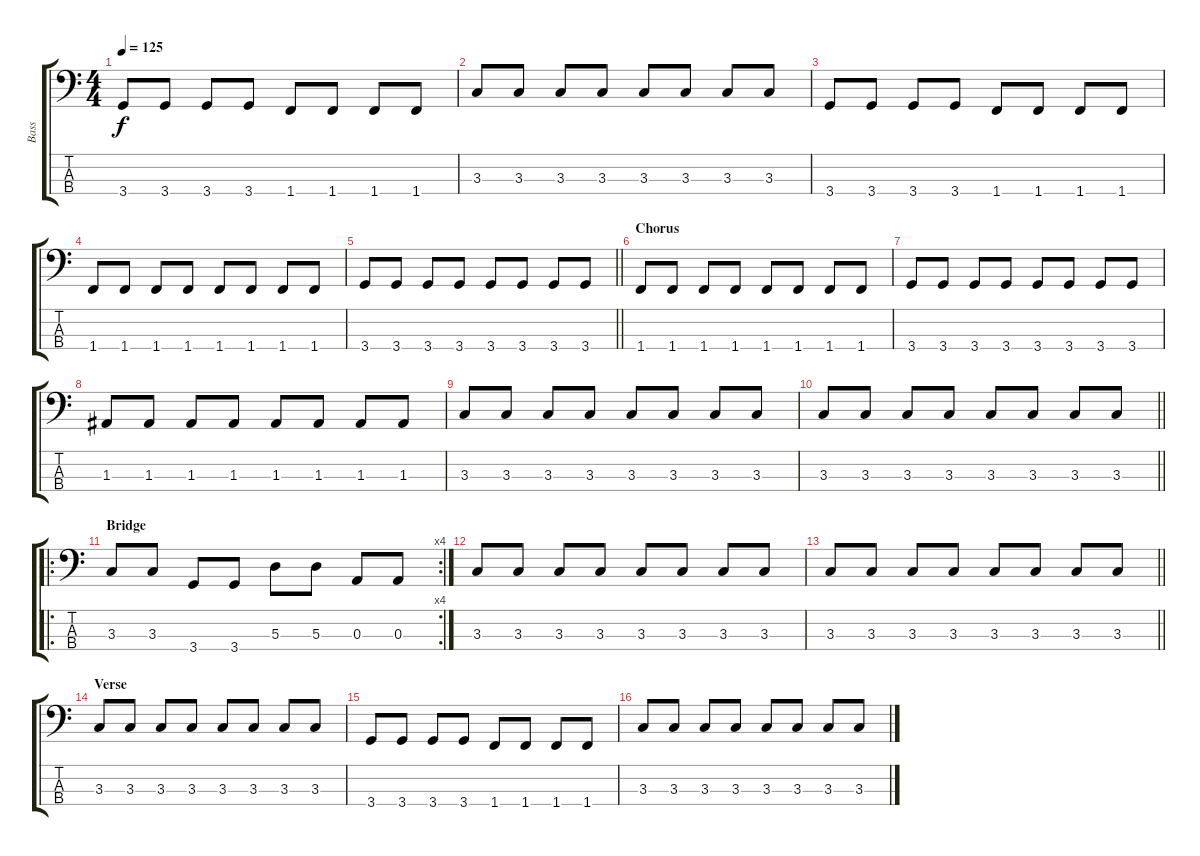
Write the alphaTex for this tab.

\track ("Bass" "Bass") {instrument electricbasspick}
\staff {score tabs}
\tuning (G2 D2 A1 E1) {hide}
\ts (4 4)
\tempo 125
\clef f4
\ks c
3.4.8{dy f} 3.4.8 3.4.8 3.4.8 1.4.8 1.4.8 1.4.8 1.4.8 |
3.3.8 3.3.8 3.3.8 3.3.8 3.3.8 3.3.8 3.3.8 3.3.8 |
3.4.8 3.4.8 3.4.8 3.4.8 1.4.8 1.4.8 1.4.8 1.4.8 |
1.4.8 1.4.8 1.4.8 1.4.8 1.4.8 1.4.8 1.4.8 1.4.8 |
\barLineRight lightlight
3.4.8 3.4.8 3.4.8 3.4.8 3.4.8 3.4.8 3.4.8 3.4.8 |
\section ("" "Chorus")
1.4.8 1.4.8 1.4.8 1.4.8 1.4.8 1.4.8 1.4.8 1.4.8 |
3.4.8 3.4.8 3.4.8 3.4.8 3.4.8 3.4.8 3.4.8 3.4.8 |
1.3.8 1.3.8 1.3.8 1.3.8 1.3.8 1.3.8 1.3.8 1.3.8 |
3.3.8 3.3.8 3.3.8 3.3.8 3.3.8 3.3.8 3.3.8 3.3.8 |
\barLineRight lightlight
3.3.8 3.3.8 3.3.8 3.3.8 3.3.8 3.3.8 3.3.8 3.3.8 |
\ro
\rc 4
\section ("" "Bridge")
3.3.8 3.3.8 3.4.8 3.4.8 5.3.8 5.3.8 0.3.8 0.3.8 |
3.3.8 3.3.8 3.3.8 3.3.8 3.3.8 3.3.8 3.3.8 3.3.8 |
\barLineRight lightlight
3.3.8 3.3.8 3.3.8 3.3.8 3.3.8 3.3.8 3.3.8 3.3.8 |
\section ("" "Verse")
3.3.8 3.3.8 3.3.8 3.3.8 3.3.8 3.3.8 3.3.8 3.3.8 |
3.4.8 3.4.8 3.4.8 3.4.8 1.4.8 1.4.8 1.4.8 1.4.8 |
3.3.8 3.3.8 3.3.8 3.3.8 3.3.8 3.3.8 3.3.8 3.3.8
